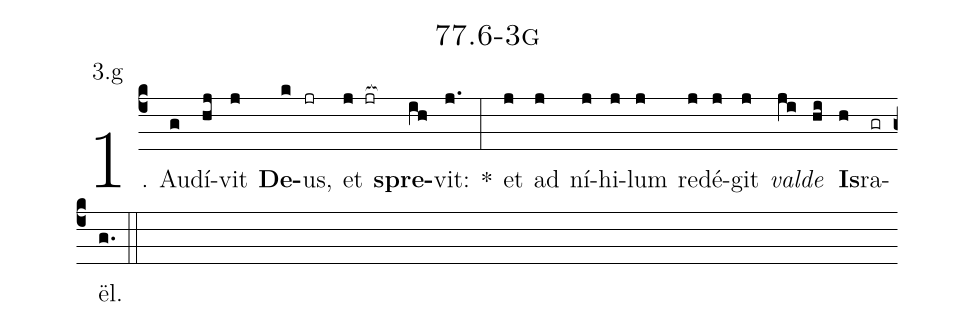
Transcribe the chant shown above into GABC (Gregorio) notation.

name: 77.6-3g;
annotation: 3.g;
%%
(c4)1. Au(g)dí(hj)vit(j) <b>De</b>(k)us,(jr) et(j jr[ocb:1{]) <b>spre</b>(ih[ocb:0}])vit:(j.) *(:) et(j) ad(j) ní(j)hi(j)lum(j) red(j)é(j)git(j) <i>val</i>(ji)<i>de</i>(hi) <b>Is</b>(h)ra(gr)ël.(g.) (::)


%E(j) u(j) o(ji) u(hi) a(h) e.(g.) (::)
